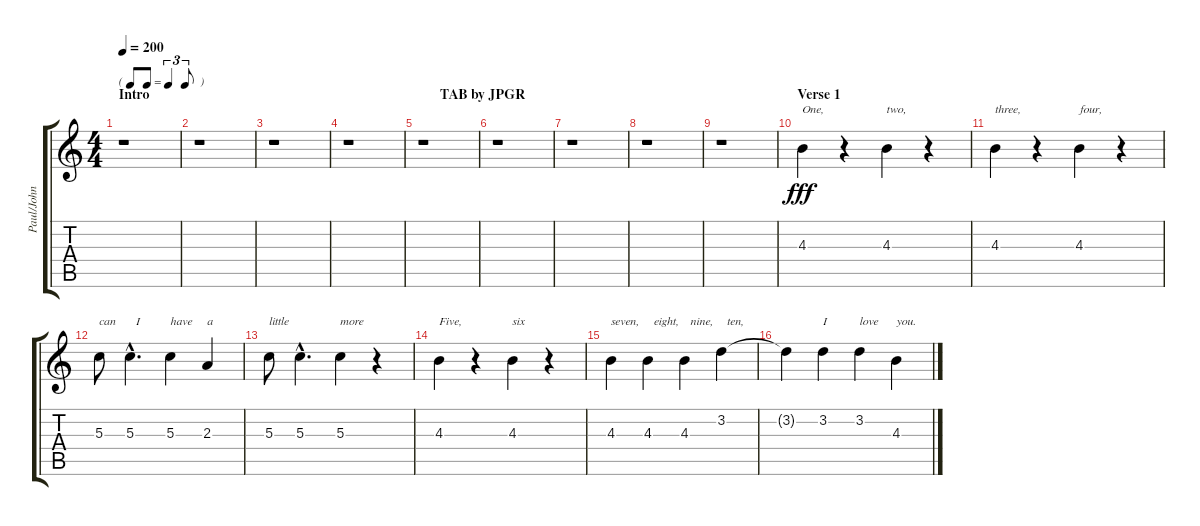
\track ("Paul/John" "Paul/John") {instrument acousticguitarsteel}
\staff {score tabs}
\tuning (E4 B3 G3 D3 A2 E2) {hide}
\ts (4 4)
\tf triplet8th
\section ("" "Intro                                                                                   TAB by JPGR")
\tempo 200
\clef g2
\ks c
r.1{dy fff instrument acousticguitarsteel} |
r.1 |
r.1 |
r.1 |
r.1 |
r.1 |
r.1 |
r.1 |
r.1 |
\section ("" "Verse 1")
4.3.4{txt "One,"} r.4 4.3.4{txt "two,"} r.4 |
4.3.4{txt "three,"} r.4 4.3.4{txt "four,"} r.4 |
5.3.8{txt "can"} 5.3{hac}.4{d txt "  I"} 5.3.4{txt "have"} 2.3.4{txt "a"} |
5.3.8{txt "little"} 5.3{hac}.4{d} 5.3.4{txt "more"} r.4 |
4.3.4{txt "Five,"} r.4 4.3.4{txt "six"} r.4 |
4.3.4{txt "seven,"} 4.3.4{txt "  eight,"} 4.3.4{txt "  nine,"} 3.2.4{txt "  ten,"} |
3.2{t}.4 3.2.4{txt "I"} 3.2.4{txt "love"} 4.3.4{txt "you."}
